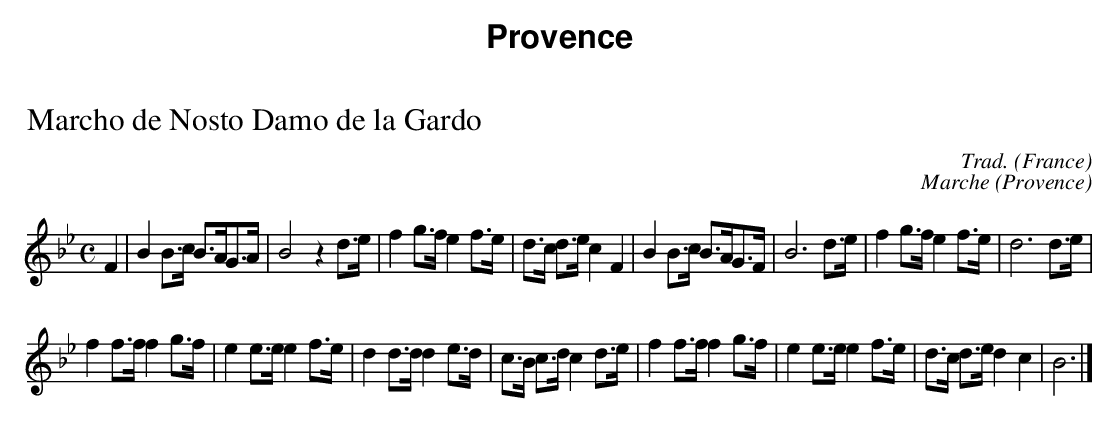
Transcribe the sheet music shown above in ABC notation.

X:1
T:Marcho de Nosto Damo de la Gardo
O:France
C:Trad.
M:C
L:1/8
K:Bb
V:Galoubet
F2 | B2B>c B>AG>A | B4 z2d>e | f2g>f e2f>e | d>c d>e c2F2 | B2B>c B>AG>F | B6 d>e | f2g>f e2f>e | d6 d>e |
f2f>f f2g>f | e2e>e e2f>e | d2d>dd2e>d | c>B c>d c2d>e | f2f>f f2g>f | e2e>e e2f>e | d>c d>e d2c2 | B6 |]
